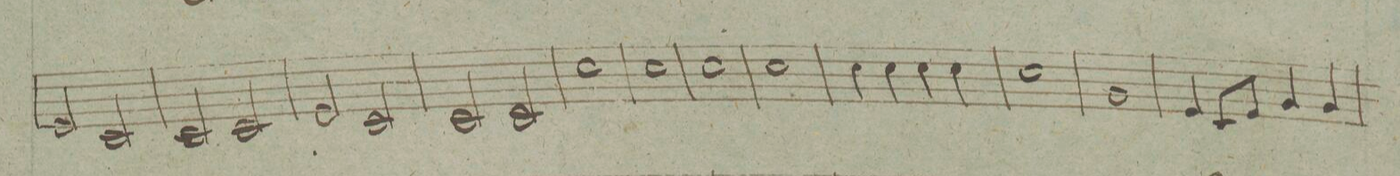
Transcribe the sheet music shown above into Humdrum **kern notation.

**kern	**dynam
*I"Corno 2do	*
*clefG2	*
*k[]	*
*met(c|)	*
*M2/2	*
2e/	.
2c/	.
=206	=206
2c/	.
2c/	.
=207	=207
2e/	.
2c/	.
=208	=208
2c/	.
2c/	.
=209	=209
1cc\	.
=210	=210
1cc\	.
=211	=211
1cc\	.
=212	=212
1cc\	.
=213	=213
4cc\	.
4cc\	.
4cc\	.
4cc\	.
=214	=214
1cc\	.
=215	=215
1g/	.
=216	=216
4e/	.
8c/L	.
8e/J	.
4g/	.
4g/	.
=217	=217
*-	*-
